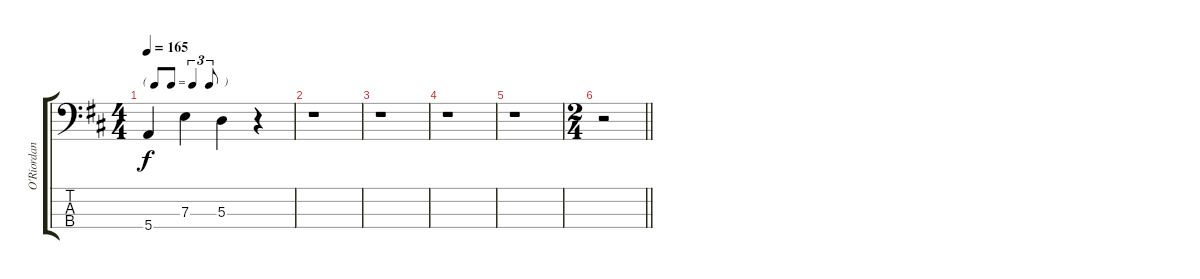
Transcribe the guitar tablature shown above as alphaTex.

\track ("O'Riordan - Bass" "O'Riordan ") {instrument electricbasspick}
\staff {score tabs}
\tuning (G2 D2 A1 E1) {hide}
\ts (4 4)
\tf triplet8th
\tempo 165
\clef f4
\ks d
5.4.4{dy f} 7.3.4 5.3.4 r.4 |
r.1 |
r.1 |
r.1 |
r.1 |
\ts (2 4)
\barLineRight lightlight
r.2
